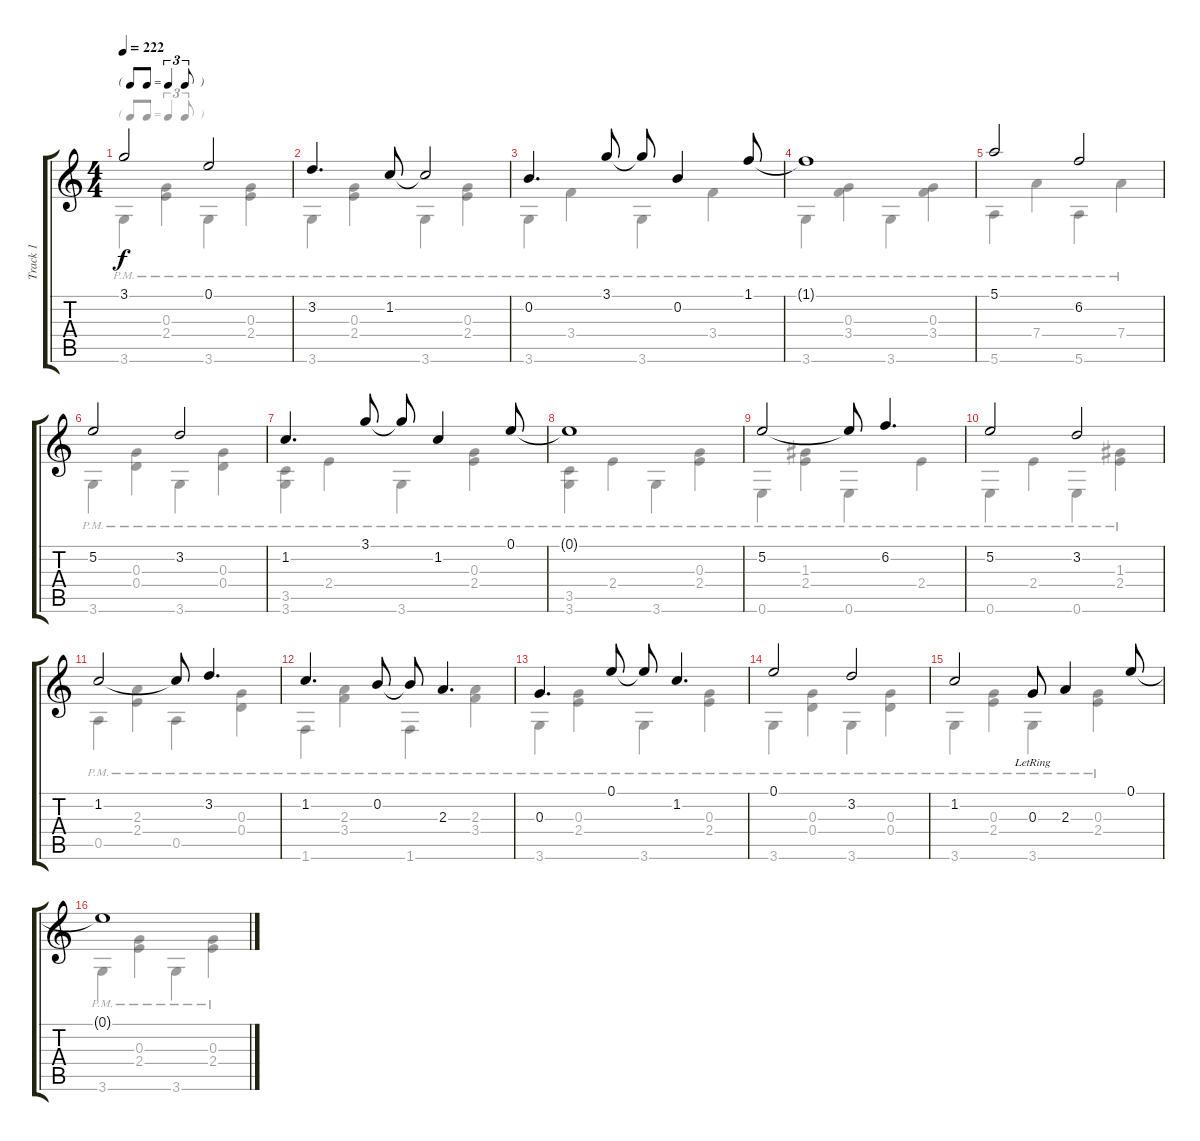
\track ("Track 1" "Track 1") {instrument electricguitarjazz}
\staff {score tabs}
\tuning (E4 B3 G3 D3 A2 E2) {hide}
\voice
\ts (4 4)
\tf triplet8th
\tempo 222
\clef g2
\ks c
3.1.2{dy f} 0.1.2 |
3.2.4{d} 1.2.8 1.2{t}.2 |
0.2.4{d} 3.1.8 3.1{t}.8 0.2.4 1.1.8 |
1.1{t}.1 |
5.1.2 6.2.2 |
5.2.2 3.2.2 |
1.2.4{d} 3.1.8 3.1{t}.8 1.2.4 0.1.8 |
0.1{t}.1 |
5.2.2 5.2{t}.8 6.2.4{d} |
5.2.2 3.2.2 |
1.2.2 1.2{t}.8 3.2.4{d} |
1.2.4{d} 0.2.8 0.2{t}.8 2.3.4{d} |
0.3.4{d} 0.1.8 0.1{t}.8 1.2.4{d} |
0.1.2 3.2.2 |
1.2.2 0.3{lr}.8 2.3.4 0.1.8 |
0.1{t}.1
\voice
\clef g2
\ottava regular
\simile none
\ks c
3.6{pm}.4{dy f} (0.3{pm} 2.4{pm}).4 3.6{pm}.4 (0.3{pm} 2.4{pm}).4 |
3.6{pm}.4 (0.3{pm} 2.4{pm}).4 3.6{pm}.4 (0.3{pm} 2.4{pm}).4 |
3.6{pm}.4 3.4{pm}.4 3.6{pm}.4 3.4{pm}.4 |
3.6{pm}.4 (0.3{pm} 3.4{pm}).4 3.6{pm}.4 (0.3{pm} 3.4{pm}).4 |
5.6{pm}.4 7.4{pm}.4 5.6{pm}.4 7.4{pm}.4 |
3.6{pm}.4 (0.3{pm} 0.4{pm}).4 3.6{pm}.4 (0.3{pm} 0.4{pm}).4 |
(3.5{pm} 3.6{pm}).4 2.4{pm}.4 3.6{pm}.4 (0.3{pm} 2.4{pm}).4 |
(3.5{pm} 3.6{pm}).4 2.4{pm}.4 3.6{pm}.4 (0.3{pm} 2.4{pm}).4 |
0.6{pm}.4 (1.3{pm} 2.4{pm}).4 0.6{pm}.4 2.4{pm}.4 |
0.6{pm}.4 2.4{pm}.4 0.6{pm}.4 (1.3{pm} 2.4{pm}).4 |
0.5{pm}.4 (2.3{pm} 2.4{pm}).4 0.5{pm}.4 (0.3{pm} 0.4{pm}).4 |
1.6{pm}.4 (2.3{pm} 3.4{pm}).4 1.6{pm}.4 (2.3{pm} 3.4{pm}).4 |
3.6{pm}.4 (0.3{pm} 2.4{pm}).4 3.6{pm}.4 (0.3{pm} 2.4{pm}).4 |
3.6{pm}.4 (0.3{pm} 0.4{pm}).4 3.6{pm}.4 (0.3{pm} 0.4{pm}).4 |
3.6{pm}.4 (0.3{pm} 2.4{pm}).4 3.6{pm}.4 (0.3{pm} 2.4{pm}).4 |
3.6{pm}.4 (0.3{pm} 2.4{pm}).4 3.6{pm}.4 (0.3{pm} 2.4{pm}).4
